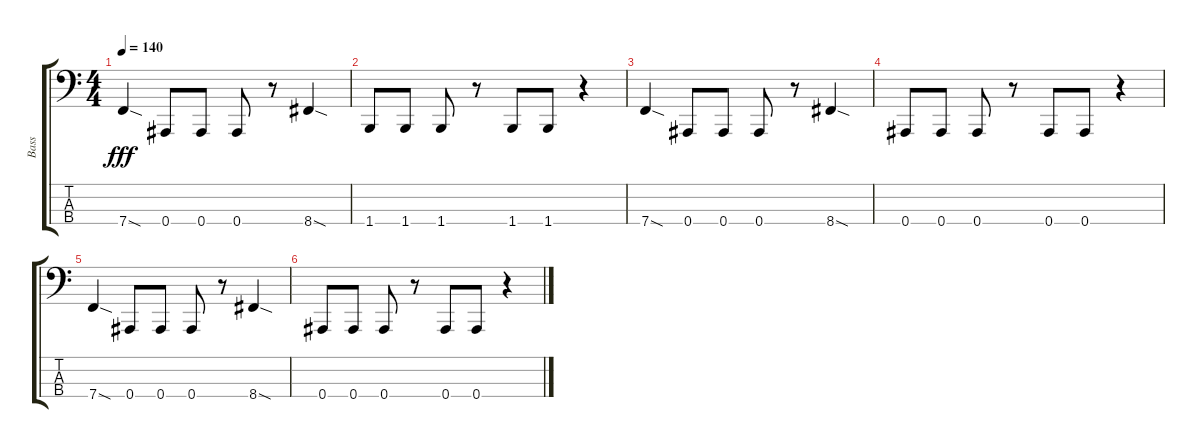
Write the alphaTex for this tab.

\track ("Bass" "Bass") {instrument electricbassfinger}
\staff {score tabs}
\tuning (Eb2 Bb1 F1 Bb0) {hide}
\ts (4 4)
\tempo 140
\clef f4
\ks c
7.4{sod}.4{dy fff} 0.4.8 0.4.8 0.4.8 r.8 8.4{sod}.4 |
1.4.8 1.4.8 1.4.8 r.8 1.4.8 1.4.8 r.4 |
7.4{sod}.4 0.4.8 0.4.8 0.4.8 r.8 8.4{sod}.4 |
0.4.8 0.4.8 0.4.8 r.8 0.4.8 0.4.8 r.4 |
7.4{sod}.4 0.4.8 0.4.8 0.4.8 r.8 8.4{sod}.4 |
0.4.8 0.4.8 0.4.8 r.8 0.4.8 0.4.8 r.4
